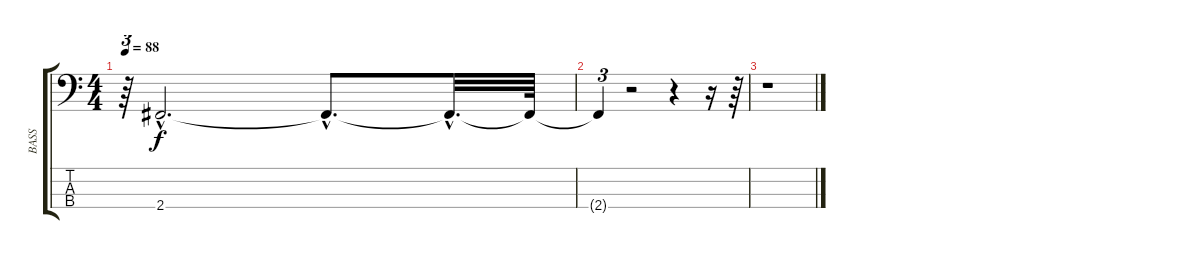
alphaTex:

\track ("BASS" "BASS") {instrument electricbassfinger}
\staff {score tabs}
\tuning (G2 D2 A1 E1) {hide}
\ts (4 4)
\tempo 88
\clef f4
\ks c
r.64{tu (3 2) dy f} 2.4{hac}.2{d} 2.4{hac t}.8{d} 2.4{hac t}.32{d} 2.4{t}.64 |
2.4{t}.4{tu (3 2)} r.2 r.4 r.16 r.64 |
r.1
